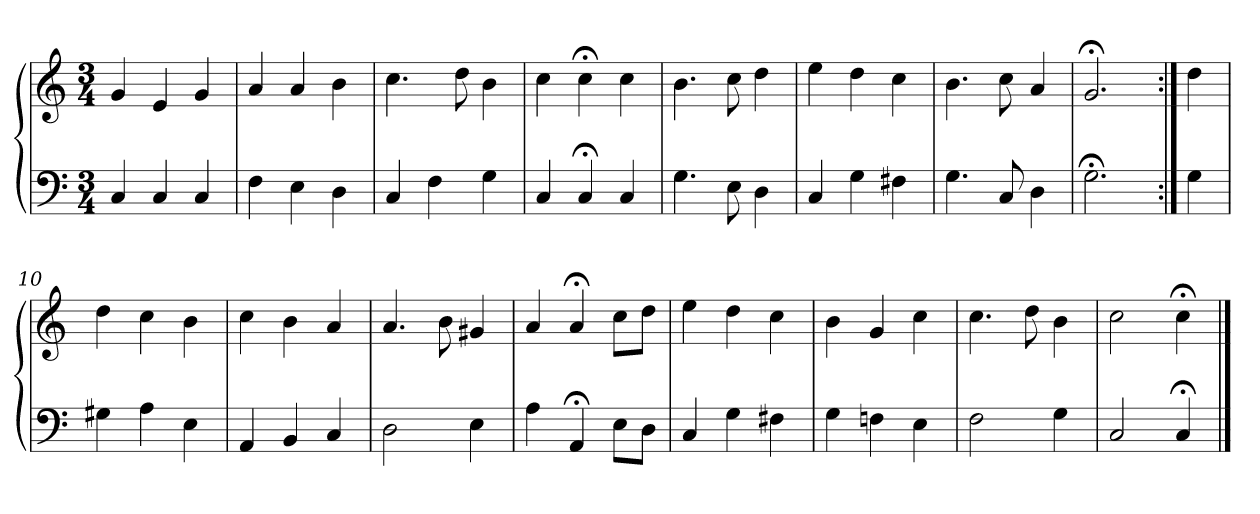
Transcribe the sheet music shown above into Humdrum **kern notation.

**kern	**kern
*part1	*part1
*staff2	*staff1
*clefF4	*clefG2
*M3/4	*M3/4
=1	=1
4C	4g
4C	4e
4C	4g
=2	=2
4F	4a
4E	4a
4D	4b
=3	=3
4C	4.cc
4F	.
.	8dd
4G	4b
=4	=4
4C	4cc
4C;<	4cc;<
4C	4cc
=5	=5
4.G	4.b
8E	8cc
4D	4dd
=6	=6
4C	4ee
4G	4dd
4F#X	4cc
=7	=7
4.G	4.b
8C	8cc
4D	4a
=8	=8
2.G;<	2.g;<
=9:|!	=9:|!
4G	4dd
!!LO:LB:g=z
=10	=10
4G#X	4dd
4A	4cc
4E	4b
=11	=11
4AA	4cc
4BB	4b
4C	4a
=12	=12
2D	4.a
.	8b
4E	4g#X
=13	=13
4A	4a
4AA;<	4a;<
8EL	8ccL
8DJ	8ddJ
=14	=14
4C	4ee
4G	4dd
4F#X	4cc
=15	=15
4G	4b
4Fn	4g
4E	4cc
=16	=16
2F	4.cc
.	8dd
4G	4b
=17	=17
2C	2cc
4C;<	4cc;<
==	==
*-	*-
